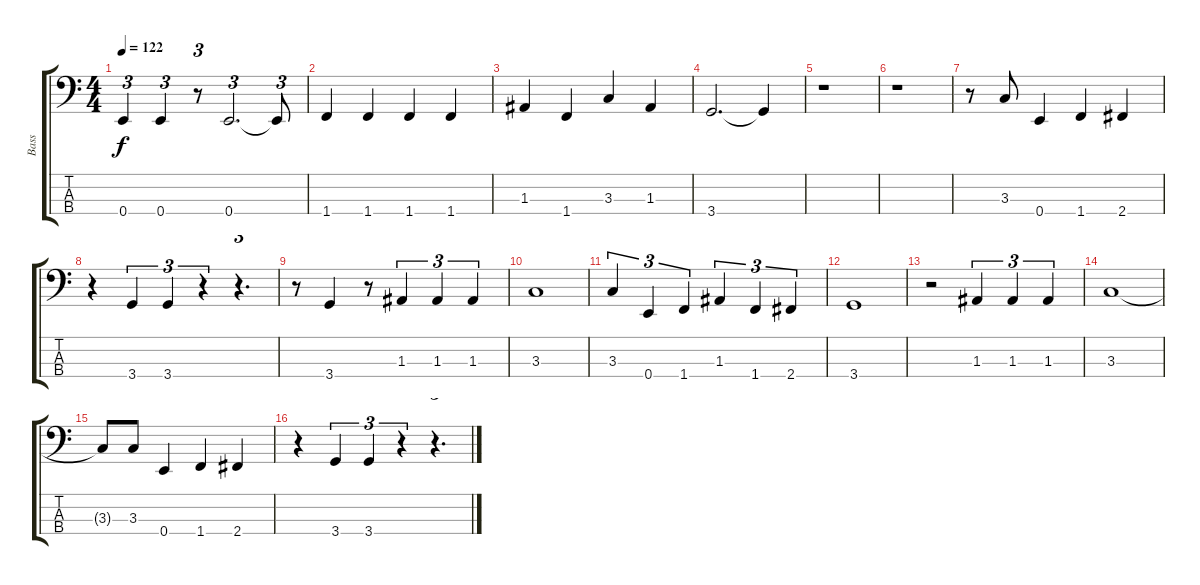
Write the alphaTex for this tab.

\track ("Bass" "Bass") {instrument electricbassfinger}
\staff {score tabs}
\tuning (G2 D2 A1 E1) {hide}
\ts (4 4)
\tempo 122
\clef f4
\ks c
0.4.4{tu (3 2) dy f} 0.4.4{tu (3 2)} r.8{tu (3 2)} 0.4.2{d tu (3 2)} 0.4{t}.8{tu (3 2)} |
1.4.4 1.4.4 1.4.4 1.4.4 |
1.3.4 1.4.4 3.3.4 1.3.4 |
3.4.2{d} 3.4{t}.4 |
r.1 |
r.1 |
r.8 3.3.8 0.4.4 1.4.4 2.4.4 |
r.4 3.4.4{tu (3 2)} 3.4.4{tu (3 2)} r.4{tu (3 2)} r.4{d tu (3 2)} |
r.8 3.4.4 r.8 1.3.4{tu (3 2)} 1.3.4{tu (3 2)} 1.3.4{tu (3 2)} |
3.3.1 |
3.3.4{tu (3 2)} 0.4.4{tu (3 2)} 1.4.4{tu (3 2)} 1.3.4{tu (3 2)} 1.4.4{tu (3 2)} 2.4.4{tu (3 2)} |
3.4.1 |
r.2 1.3.4{tu (3 2)} 1.3.4{tu (3 2)} 1.3.4{tu (3 2)} |
3.3.1 |
3.3{t}.8 3.3.8 0.4.4 1.4.4 2.4.4 |
r.4 3.4.4{tu (3 2)} 3.4.4{tu (3 2)} r.4{tu (3 2)} r.4{d tu (3 2)}
